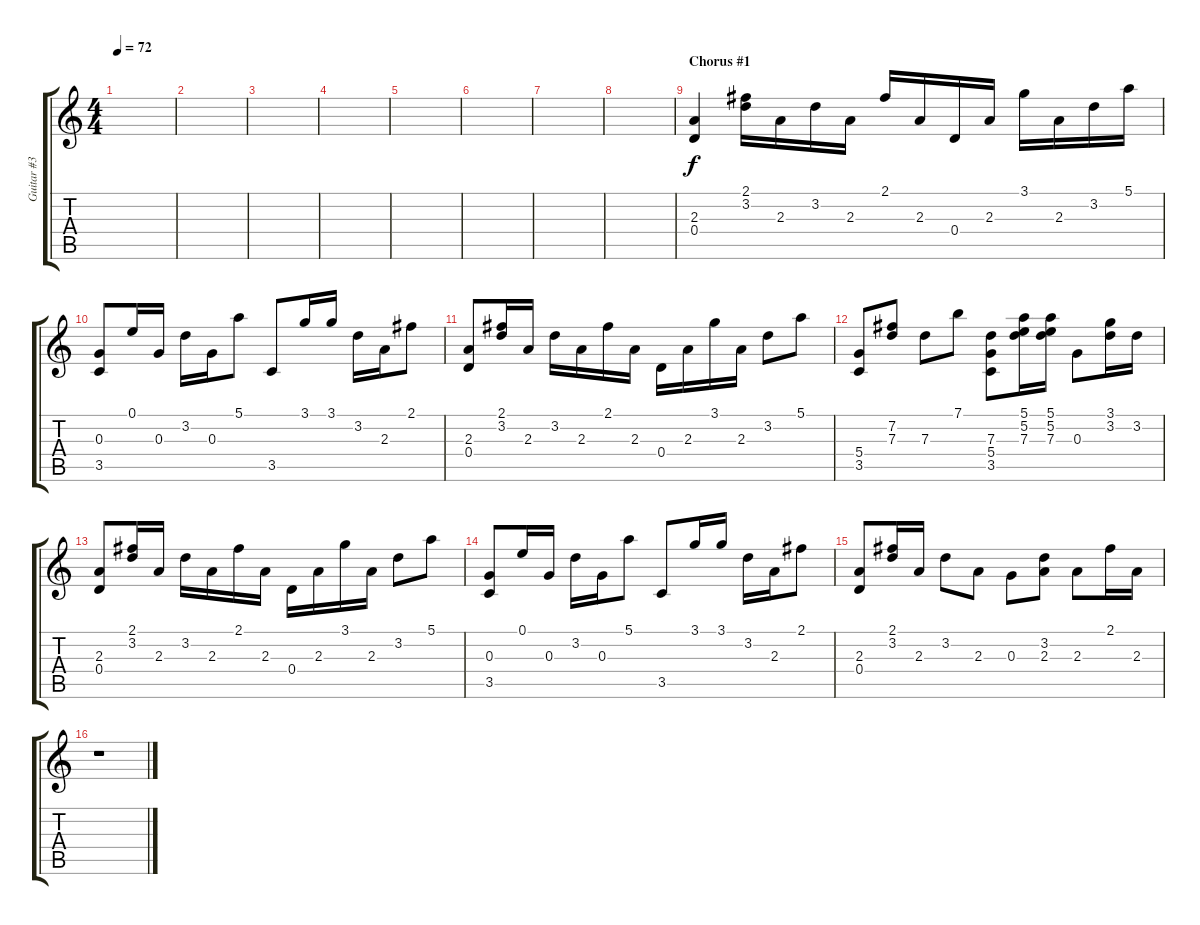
\track ("Guitar #3" "Guitar #3") {instrument electricguitarclean}
\staff {score tabs}
\tuning (E4 B3 G3 D3 A2 E2) {hide}
\ts (4 4)
\tempo 72
\clef g2
\ks c
|
|
|
|
|
|
|
|
\section ("" "Chorus #1")
(2.3 0.4).4 (2.1 3.2).16 2.3.16 3.2.16 2.3.16 2.1.16 2.3.16 0.4.16 2.3.16 3.1.16 2.3.16 3.2.16 5.1.16 |
(0.3 3.5).8 0.1.16 0.3.16 3.2.16 0.3.16 5.1.8 3.5.8 3.1.16 3.1.16 3.2.16 2.3.16 2.1.8 |
(2.3 0.4).8 (2.1 3.2).16 2.3.16 3.2.16 2.3.16 2.1.16 2.3.16 0.4.16 2.3.16 3.1.16 2.3.16 3.2.8 5.1.8 |
(5.4 3.5).8 (7.2 7.3).8 7.3.8 7.1.8 (7.3 5.4 3.5).8 (5.1 5.2 7.3).16 (5.1 5.2 7.3).16 0.3.8 (3.1 3.2).16 3.2.16 |
(2.3 0.4).8 (2.1 3.2).16 2.3.16 3.2.16 2.3.16 2.1.16 2.3.16 0.4.16 2.3.16 3.1.16 2.3.16 3.2.8 5.1.8 |
(0.3 3.5).8 0.1.16 0.3.16 3.2.16 0.3.16 5.1.8 3.5.8 3.1.16 3.1.16 3.2.16 2.3.16 2.1.8 |
(2.3 0.4).8 (2.1 3.2).16 2.3.16 3.2.8 2.3.8 0.3.8 (3.2 2.3).8 2.3.8 2.1.16 2.3.16 |
r.1
